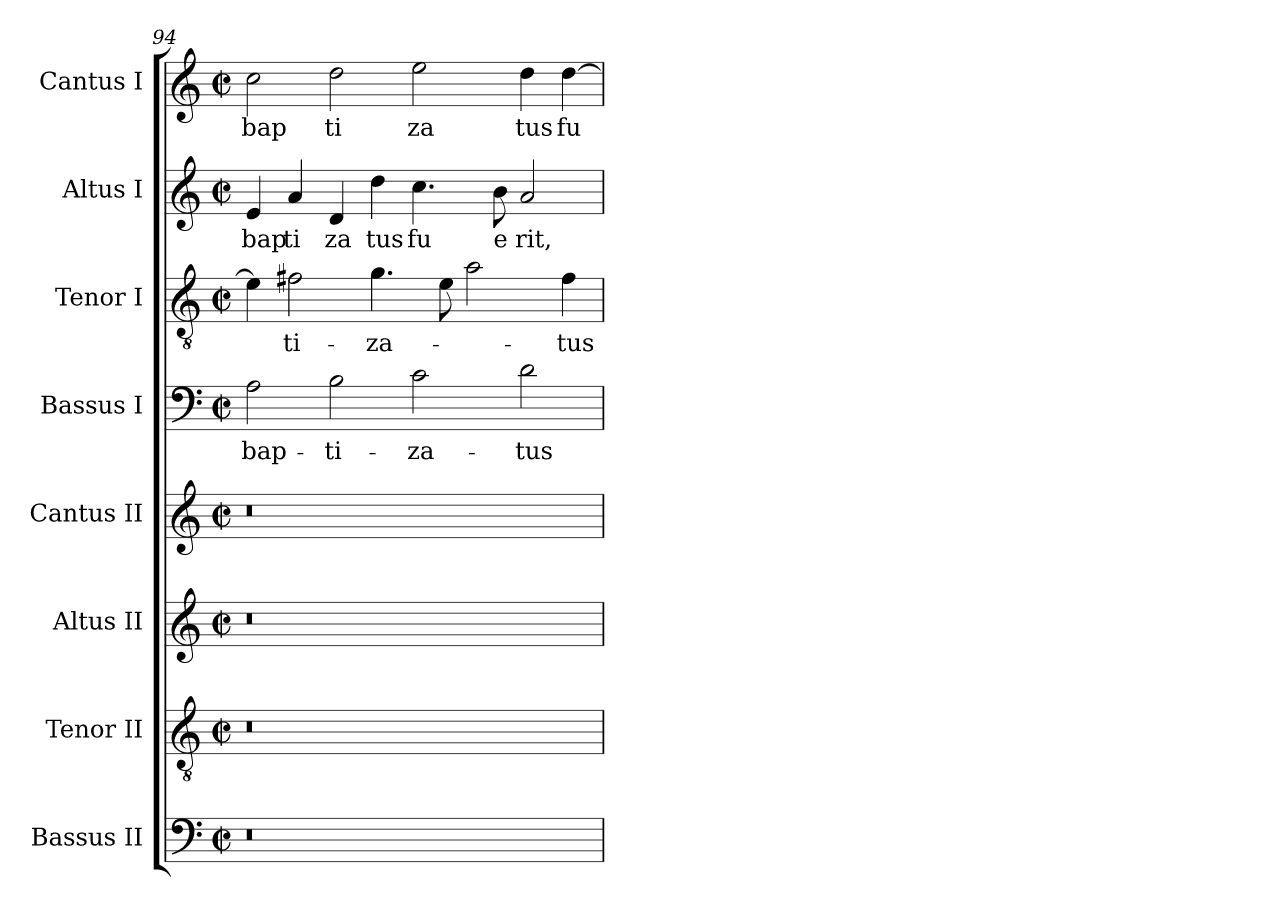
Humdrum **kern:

**kern	**kern	**kern	**kern	**kern	**text	**kern	**text	**kern	**text	**kern	**text
*part8	*part7	*part6	*part5	*part4	*part4	*part3	*part3	*part2	*part2	*part1	*part1
*staff8	*staff7	*staff6	*staff5	*staff4	*staff4	*staff3	*staff3	*staff2	*staff2	*staff1	*staff1
*I"Bassus II	*I"Tenor II	*I"Altus II	*I"Cantus II	*I"Bassus I	*	*I"Tenor I	*	*I"Altus I	*	*I"Cantus I	*
!!LO:PB:g=z
*clefF4	*clefGv2	*clefG2	*clefG2	*clefF4	*	*clefGv2	*	*clefG2	*	*clefG2	*
*M2/2	*M2/2	*M2/2	*M2/2	*M2/2	*	*M2/2	*	*M2/2	*	*M2/2	*
*met(c|)	*met(c|)	*met(c|)	*met(c|)	*met(c|)	*	*met(c|)	*	*met(c|)	*	*met(c|)	*
=94	=94	=94	=94	=94	=94	=94	=94	=94	=94	=94	=94
!	!	!	!	!	!LO:LY:b:cj	!	!	!	!LO:LY:b:cj	!	!LO:LY:b:cj
0r	0r	0r	0r	2A\	bap-	4e\]	.	4e/	bap	2cc\	bap
!	!	!	!	!	!	!	!LO:LY:b:cj	!	!LO:LY:b:cj	!	!
.	.	.	.	.	.	2f#X\	ti-	4a/	ti	.	.
!	!	!	!	!	!LO:LY:b:cj	!	!	!	!LO:LY:b:cj	!	!LO:LY:b:cj
.	.	.	.	2B\	-ti-	.	.	4d/	za	2dd\	ti
!	!	!	!	!	!	!	!LO:LY:b:cj	!	!LO:LY:b:cj	!	!
.	.	.	.	.	.	4.g\	-za-	4dd\	tus	.	.
!	!	!	!	!	!LO:LY:b:cj	!	!	!	!LO:LY:b:cj	!	!LO:LY:b:cj
.	.	.	.	2c\	-za-	.	.	4.cc\	fu	2ee\	za
.	.	.	.	.	.	8e\	.	.	.	.	.
.	.	.	.	.	.	2a\	.	.	.	.	.
!	!	!	!	!	!	!	!	!	!LO:LY:b:cj	!	!
.	.	.	.	.	.	.	.	8b\	e	.	.
!	!	!	!	!	!LO:LY:b:cj	!	!	!	!LO:LY:b:cj	!	!LO:LY:b:cj
.	.	.	.	2d\	-tus	.	.	2a/	rit,	4dd\	tus
!	!	!	!	!	!	!	!LO:LY:b:cj	!	!	!	!LO:LY:b:cj
.	.	.	.	.	.	4f#\	-tus	.	.	[>4dd\	fu
=	=	=	=	=	=	=	=	=	=	=	=
*-	*-	*-	*-	*-	*-	*-	*-	*-	*-	*-	*-
